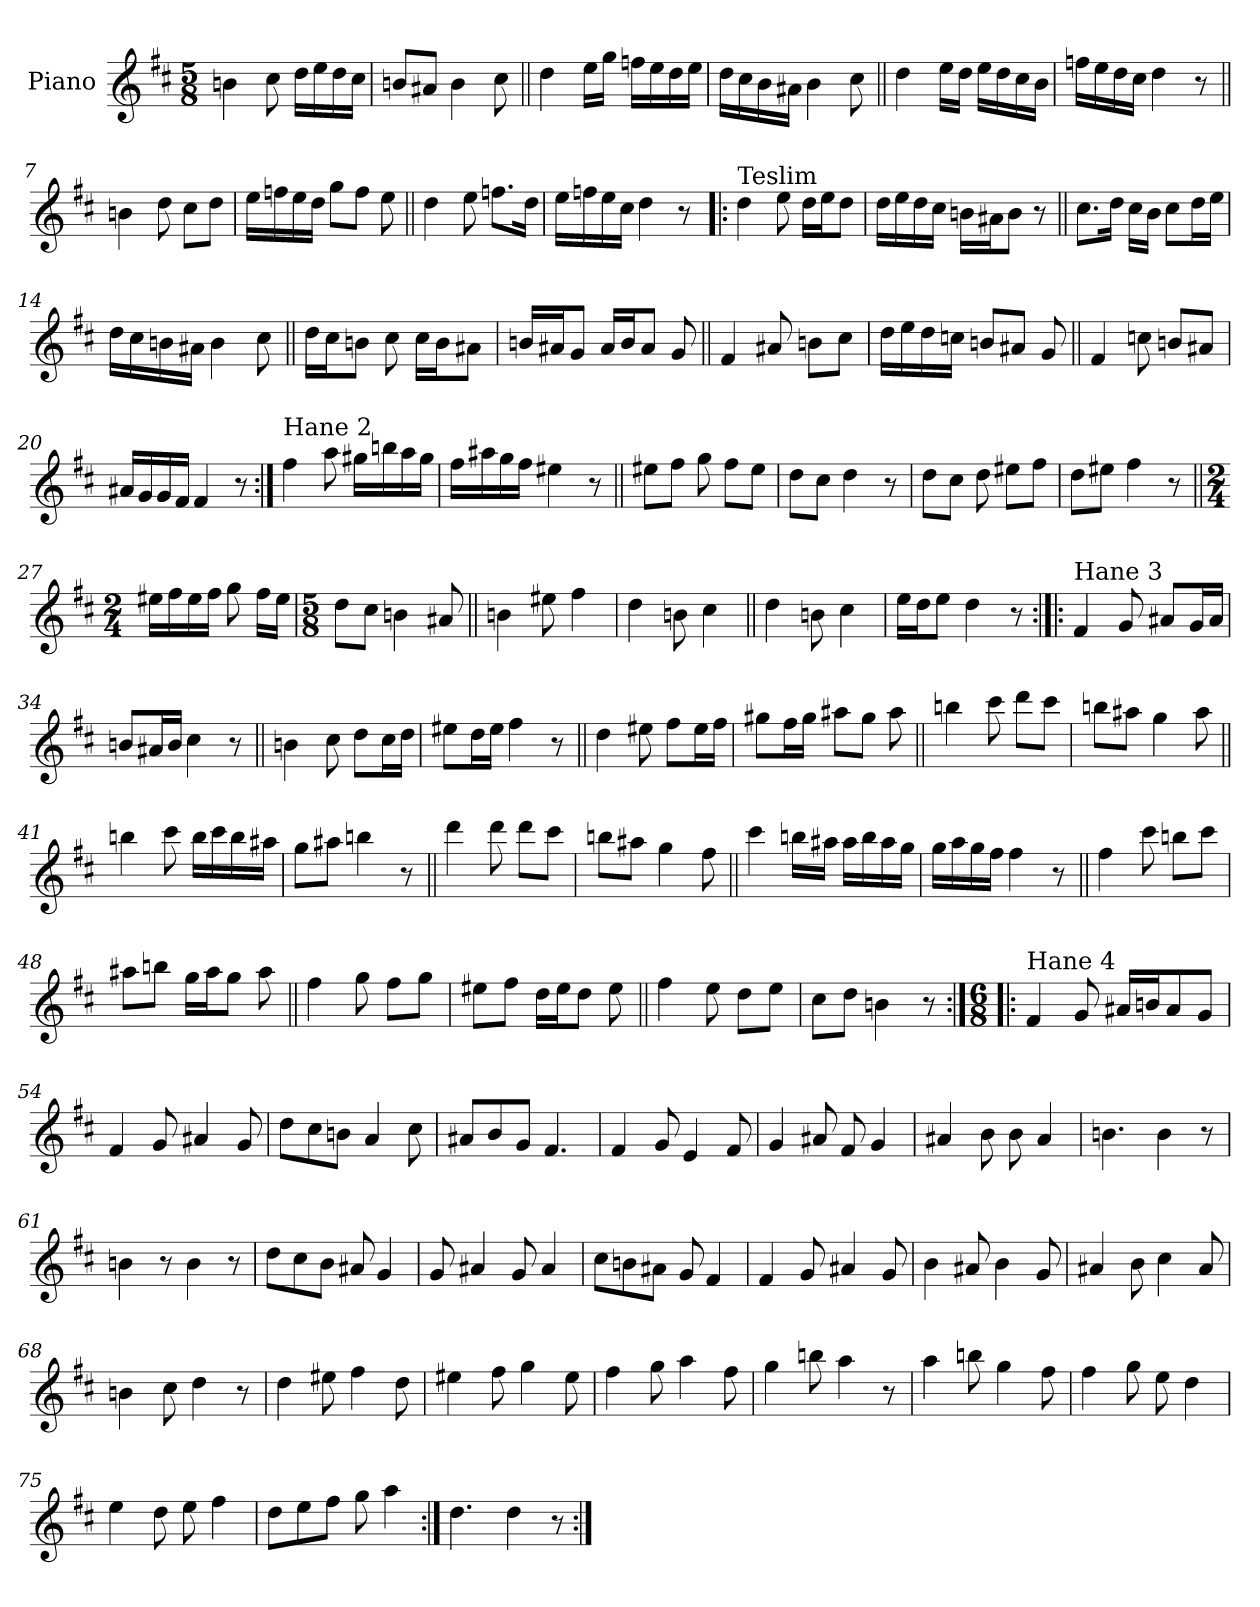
**kern
*part1
*staff1
*I"Piano
*I'Pno.
*clefG2
*k[f#c#]
*M5/8
=1
4bn\
8cc#\
16dd\LL
16ee\
16dd\
16cc#\JJ
=2
8bn/L
8a#X/J
4b\
8cc#\
=3||
4dd\
16ee\LL
16gg\JJ
16ffn\LL
16ee\
16dd\
16ee\JJ
=4
16dd\LL
16cc#\
16b\
16a#X\JJ
4b\
8cc#\
=5||
4dd\
16ee\LL
16dd\JJ
16ee\LL
16dd\
16cc#\
16b\JJ
!!LO:LB:g=z
=6
16ffn\LL
16ee\
16dd\
16cc#\JJ
4dd\
8r
=7||
4bn\
8dd\
8cc#\L
8dd\J
=8
16ee\LL
16ffn\
16ee\
16dd\JJ
8gg\L
8ff\J
8ee\
=9||
4dd\
8ee\
8.ffn\L
16dd\Jk
=10
16ee\LL
16ffn\
16ee\
16cc#\JJ
4dd\
8r
=11!|:
!LO:TX:a:t=Teslim
4dd\
8ee\
16dd\LL
16ee\J
8dd\J
!!LO:LB:g=z
=12
16dd\LL
16ee\
16dd\
16cc#\JJ
16bn\LL
16a#X\J
8b\J
8r
=13||
8.cc#\L
16dd\Jk
16cc#\LL
16b\JJ
8cc#\L
16dd\L
16ee\JJ
=14
16dd\LL
16cc#\
16bn\
16a#X\JJ
4b\
8cc#\
=15||
16dd\LL
16cc#\J
8bn\J
8cc#\
16cc#\LL
16b\J
8a#X\J
=16
16bn/LL
16a#X/J
8g/J
16a#/LL
16b/J
8a#/J
8g/
!!LO:LB:g=z
=17||
4f#/
8a#X/
8bn\L
8cc#\J
=18
16dd\LL
16ee\
16dd\
16ccn\JJ
8bn/L
8a#X/J
8g/
=19||
4f#/
8ccn\
8bn/L
8a#X/J
=20
16a#X/LL
16g/
16g/
16f#/JJ
4f#/
8r
=21:|!
!LO:TX:a:t=Hane 2
4ff#\
8aa\
16gg#X\LL
16bbn\
16aa\
16gg#\JJ
!!LO:LB:g=z
=22
16ff#\LL
16aa#X\
16gg\
16ff#\JJ
4ee#X\
8r
=23||
8ee#X\L
8ff#\J
8gg\
8ff#\L
8ee#\J
=24
8dd\L
8cc#\J
4dd\
8r
=25
8dd\L
8cc#\J
8dd\
8ee#X\L
8ff#\J
=26
8dd\L
8ee#X\J
4ff#\
8r
=27||
*M2/4
16ee#X\LL
16ff#\
16ee#\
16ff#\JJ
8gg\
16ff#\LL
16ee#\JJ
!!LO:LB:g=z
=28
*M5/8
8dd\L
8cc#\J
4bn\
8a#X/
=29||
4bn\
8ee#X\
4ff#\
=30
4dd\
8bn\
4cc#\
=31||
4dd\
8bn\
4cc#\
=32
16ee\LL
16dd\J
8ee\J
4dd\
8r
=33:|!|:
!LO:TX:a:t=Hane 3
4f#/
8g/
8a#X/L
16g/L
16a#/JJ
=34
8bn/L
16a#X/L
16b/JJ
4cc#\
8r
!!LO:LB:g=z
=35||
4bn\
8cc#\
8dd\L
16cc#\L
16dd\JJ
=36
8ee#X\L
16dd\L
16ee#\JJ
4ff#\
8r
=37||
4dd\
8ee#X\
8ff#\L
16ee#\L
16ff#\JJ
=38
8gg#X\L
16ff#\L
16gg#\JJ
8aa#X\L
8gg#\J
8aa#\
=39||
4bbn\
8ccc#\
8ddd\L
8ccc#\J
=40
8bbn\L
8aa#X\J
4gg\
8aa#\
!!LO:LB:g=z
=41||
4bbn\
8ccc#\
16bb\LL
16ccc#\
16bb\
16aa#X\JJ
=42
8gg\L
8aa#X\J
4bbn\
8r
=43||
4ddd\
8ddd\
8ddd\L
8ccc#\J
=44
8bbn\L
8aa#X\J
4gg\
8ff#\
=45||
4ccc#\
16bbn\LL
16aa#X\JJ
16aa#\LL
16bb\
16aa#\
16gg\JJ
=46
16gg\LL
16aa\
16gg\
16ff#\JJ
4ff#\
8r
!!LO:LB:g=z
=47||
4ff#\
8ccc#\
8bbn\L
8ccc#\J
=48
8aa#X\L
8bbn\J
16gg\LL
16aa#\J
8gg\J
8aa#\
=49||
4ff#\
8gg\
8ff#\L
8gg\J
=50
8ee#X\L
8ff#\J
16dd\LL
16ee#\J
8dd\J
8ee#\
=51||
4ff#\
8ee\
8dd\L
8ee\J
=52
8cc#\L
8dd\J
4bn\
8r
!!LO:LB:g=z
=53:|!|:
*M6/8
!LO:TX:a:t=Hane 4
4f#/
8g/
16a#X/LL
16bn/J
8a#/
8g/J
=54
4f#/
8g/
4a#X/
8g/
=55
8dd\L
8cc#\
8bn\J
4a/
8cc#\
=56
8a#X/L
8b/
8g/J
4.f#/
=57
4f#/
8g/
4e/
8f#/
=58
4g/
8a#X/
8f#/
4g/
!!LO:PB:g=z
=59
4a#X/
8b\
8b\
4a#/
=60
4.bn\
4b\
8r
=61
4bn\
8r
4b\
8r
=62
8dd\L
8cc#\
8b\J
8a#X/
4g/
=63
8g/
4a#X/
8g/
4a#/
=64
8cc#\L
8bn\
8a#X\J
8g/
4f#/
=65
4f#/
8g/
4a#X/
8g/
!!LO:LB:g=z
=66
4b\
8a#X/
4b\
8g/
=67
4a#X/
8b\
4cc#\
8a#/
=68
4bn\
8cc#\
4dd\
8r
=69
4dd\
8ee#X\
4ff#\
8dd\
=70
4ee#X\
8ff#\
4gg\
8ee#\
=71
4ff#\
8gg\
4aa\
8ff#\
=72
4gg\
8bbn\
4aa\
8r
!!LO:LB:g=z
=73
4aa\
8bbn\
4gg\
8ff#\
=74
4ff#\
8gg\
8ee\
4dd\
=75
4ee\
8dd\
8ee\
4ff#\
=76
8dd\L
8ee\
8ff#\J
8gg\
4aa\
=77:|!
4.dd\
4dd\
8r
=:|!
*-
